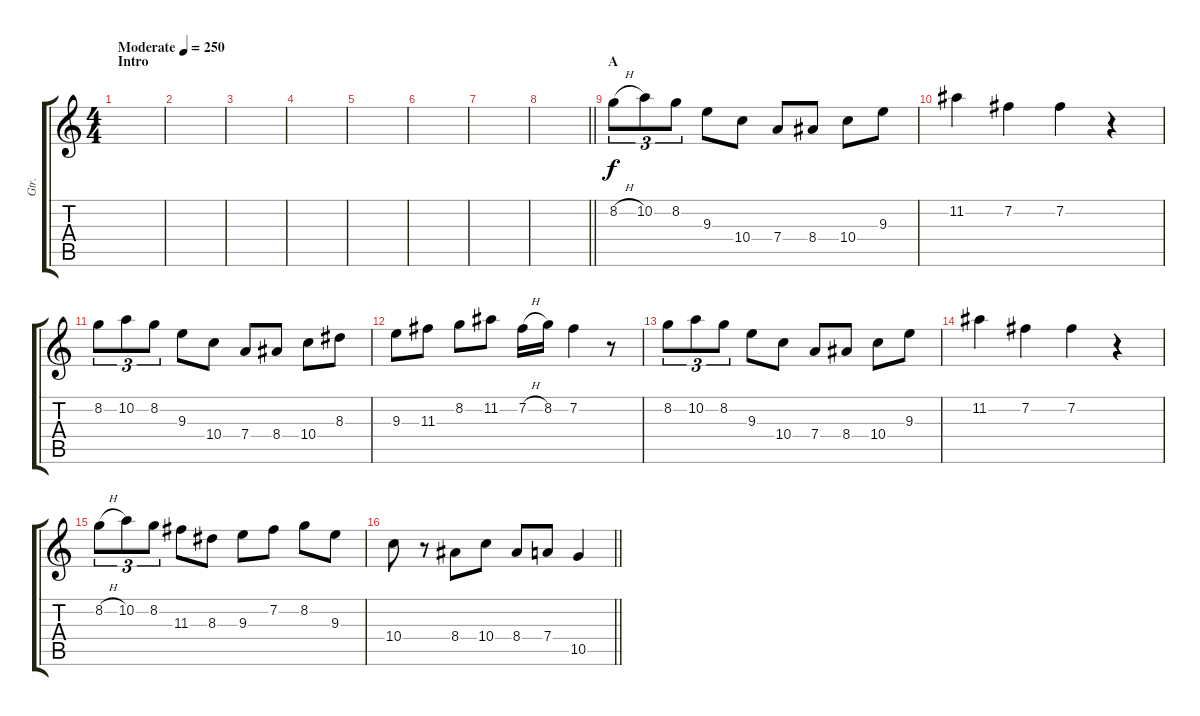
\track ("Gtr." "Gtr.") {instrument acousticguitarsteel}
\staff {score tabs}
\tuning (E4 B3 G3 D3 A2 E2) {hide}
\ts (4 4)
\section ("" "Intro")
\tempo (250 "Moderate")
\clef g2
\ks c
|
|
|
|
|
|
|
\barLineRight lightlight
|
\section ("" "A")
8.2{h}.8{tu (3 2)} 10.2.8{tu (3 2)} 8.2.8{tu (3 2)} 9.3.8 10.4.8 7.4.8 8.4.8 10.4.8 9.3.8 |
11.2.4 7.2.4 7.2.4 r.4 |
8.2.8{tu (3 2)} 10.2.8{tu (3 2)} 8.2.8{tu (3 2)} 9.3.8 10.4.8 7.4.8 8.4.8 10.4.8 8.3.8 |
9.3.8 11.3.8 8.2.8 11.2.8 7.2{h}.16 8.2.16 7.2.4 r.8 |
8.2.8{tu (3 2)} 10.2.8{tu (3 2)} 8.2.8{tu (3 2)} 9.3.8 10.4.8 7.4.8 8.4.8 10.4.8 9.3.8 |
11.2.4 7.2.4 7.2.4 r.4 |
8.2{h}.8{tu (3 2)} 10.2.8{tu (3 2)} 8.2.8{tu (3 2)} 11.3.8 8.3.8 9.3.8 7.2.8 8.2.8 9.3.8 |
\barLineRight lightlight
10.4.8 r.8 8.4.8 10.4.8 8.4.8 7.4.8 10.5.4
